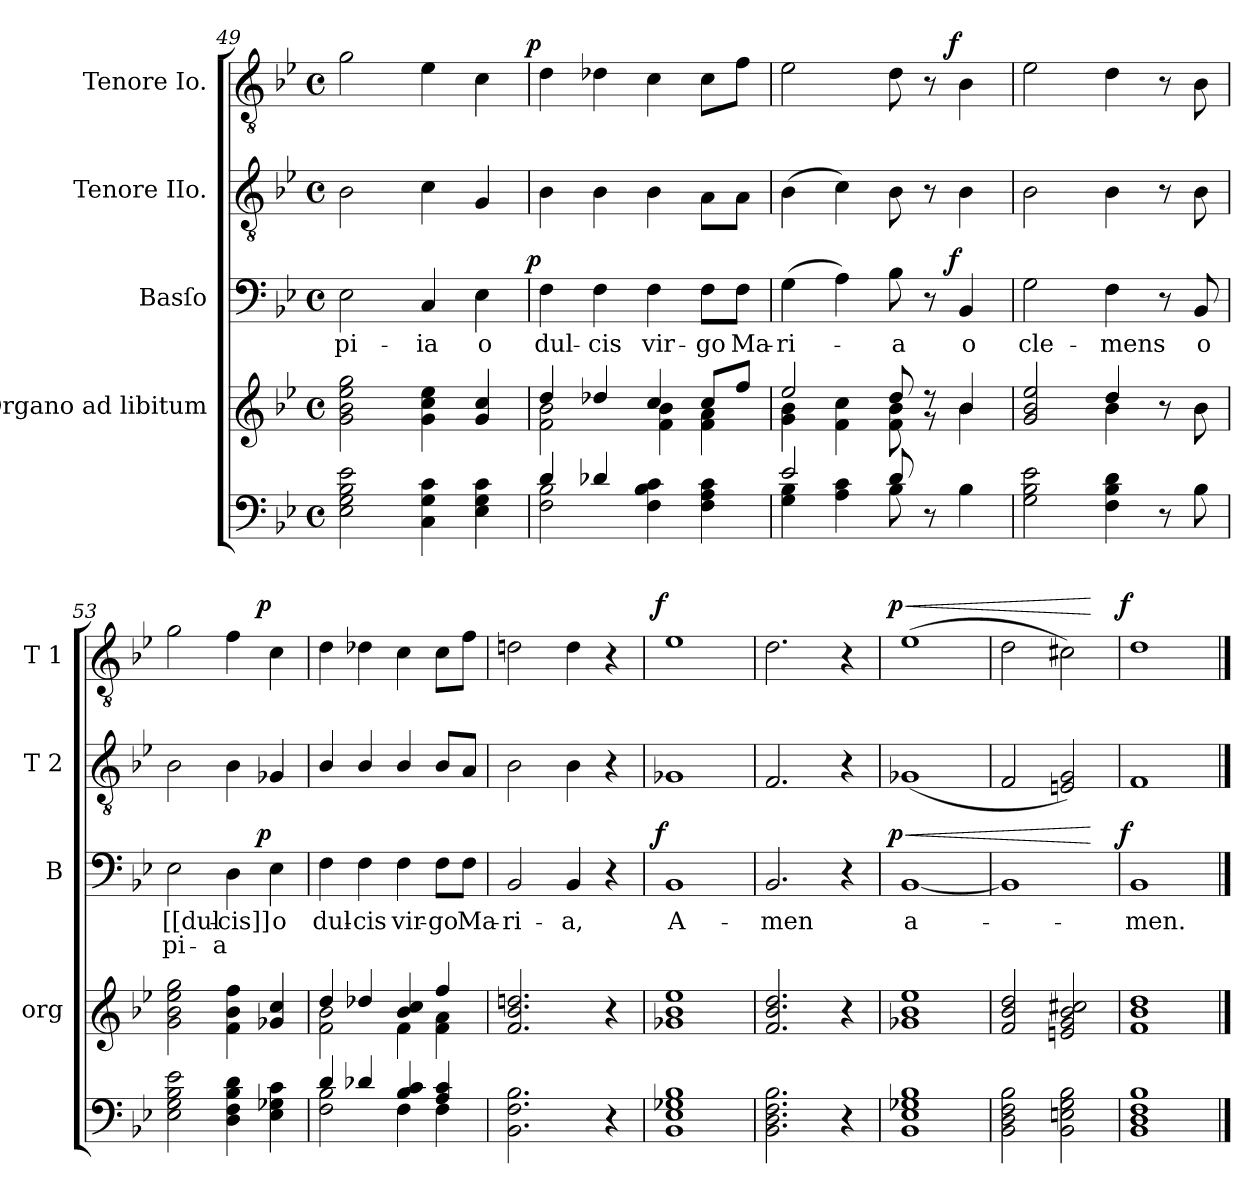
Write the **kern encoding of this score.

**kern	**kern	**kern	**text	**text	**dynam	**kern	**kern	**dynam
*part5	*part4	*part3	*part3	*part3	*part3	*part2	*part1	*part1
*staff5	*staff4	*staff3	*staff3	*staff3	*staff3	*staff2	*staff1	*staff1
*	*I"Organo ad libitum	*I"Basſo	*	*	*	*I"Tenore IIo.	*I"Tenore Io.	*
*	*I'org	*I'B	*	*	*	*I'T 2	*I'T 1	*
*clefF4	*clefG2	*clefF4	*	*	*	*clefGv2	*clefGv2	*
*k[b-e-]	*k[b-e-]	*k[b-e-]	*	*	*	*k[b-e-]	*k[b-e-]	*
*M4/4	*M4/4	*M4/4	*	*	*	*M4/4	*M4/4	*
*met(c)	*met(c)	*met(c)	*	*	*	*met(c)	*met(c)	*
=49	=49	=49	=49	=49	=49	=49	=49	=49
2E-\ 2G\ 2B-\ 2e-\	2g\ 2b-\ 2ee-\ 2gg\	2E-\	pi-	.	.	2B-\	2g\	.
4C\ 4G\ 4c\	4g\ 4cc\ 4ee-\	4C/	-ia	.	.	4c\	4e-\	.
4E-\ 4G\ 4c\	4g/ 4cc/	4E-\	o	.	.	4G/	4c\	.
=50	=50	=50	=50	=50	=50	=50	=50	=50
*^	*^	*	*	*	*	*	*	*
!	!	!	!	!	!	!	!LO:DY:a:rj	!	!	!LO:DY:a:rj
4d/	2F\ 2B-\	4dd/	2f\ 2b-\	4F\	dul-	.	p	4B-\	4d\	p
4d-X/	.	4dd-X/	.	4F\	-cis	.	.	4B-\	4d-X\	.
4F\ 4B-\ 4c\	2ryy	4cc/	4f\ 4b-\	4F\	vir-	.	.	4B-\	4c\	.
4F\ 4A\ 4c\	.	8cc/L	4f\ 4a\	8F\L	-go	.	.	8A\L	8c\L	.
.	.	8ff/J	.	8F\J	Ma-	.	.	8A\J	8f\J	.
=51	=51	=51	=51	=51	=51	=51	=51	=51	=51	=51
2e-/	4G\ 4B-\	2ee-/	4g\ 4b-\	(>4G\	-ri-	.	.	(>4B-\	2e-\	.
.	4A\ 4c\	.	4f\ 4cc\	4A\)	.	.	.	4c\)	.	.
8d/	8B-\	8dd/	8f\ 8b-\	8B-\	-a	.	.	8B-\	8d\	.
8r	8ryy	8r	8r	8r	.	.	.	8r	8r	.
!	!	!	!	!	!	!	!LO:DY:a:rj	!	!	!LO:DY:a:rj
4B-\	4ryy	4b-/	4b-\	4BB-/	o	.	f	4B-\	4B-\	f
*v	*v	*	*	*	*	*	*	*	*	*
=52	=52	=52	=52	=52	=52	=52	=52	=52	=52
2G\ 2B-\ 2e-\	2g/ 2b-/ 2ee-/	2ryy	2G\	cle-	.	.	2B-\	2e-\	.
4F\ 4B-\ 4d\	4dd/	4b-\	4F\	-mens	.	.	4B-\	4d\	.
8r	8r	4ryy	8r	.	.	.	8r	8r	.
8B-\	8b-\	.	8BB-/	o	.	.	8B-\	8B-\	.
*	*v	*v	*	*	*	*	*	*	*
=53	=53	=53	=53	=53	=53	=53	=53	=53
2E-\ 2G\ 2B-\ 2e-\	2g\ 2b-\ 2ee-\ 2gg\	2E-\	[[dul-	pi-	.	2B-\	2g\	.
4D\ 4F\ 4B-\ 4d\	4f\ 4b-\ 4ff\	4D\	-cis]]	-a	.	4B-\	4f\	.
!	!	!	!	!	!LO:DY:a:rj	!	!	!LO:DY:a:rj
4E-\ 4G-X\ 4c\	4g-X/ 4cc/	4E-\	o	.	p	4G-X/	4c\	p
=54	=54	=54	=54	=54	=54	=54	=54	=54
*^	*^	*	*	*	*	*	*	*
4d/	2F\ 2B-\	4dd/	2f\ 2b-\	4F\	dul-	.	.	4B-/	4d\	.
4d-X/	.	4dd-X/	.	4F\	-cis	.	.	4B-/	4d-X\	.
4B-/ 4c/	4F\	4b-/ 4cc/	4f\	4F\	vir-	.	.	4B-/	4c\	.
4A/ 4c/	4F\	4ff/	4f\ 4a\	8F\L	-go	.	.	8B-/L	8c\L	.
.	.	.	.	8F\J	Ma-	.	.	8A/J	8f\J	.
*v	*v	*	*	*	*	*	*	*	*	*
*	*v	*v	*	*	*	*	*	*	*
=55	=55	=55	=55	=55	=55	=55	=55	=55
2.BB-\ 2.F\ 2.B-\	2.f/ 2.b-/ 2.ddn/	2BB-/	-ri-	.	.	2B-\	2dn\	.
.	.	4BB-/	-a,	.	.	4B-\	4d\	.
4r	4r	4r	.	.	.	4r	4r	.
=56	=56	=56	=56	=56	=56	=56	=56	=56
!	!	!	!	!	!LO:DY:a:rj	!	!	!LO:DY:a:rj
1BB- 1E- 1G-X 1B-	1g-X 1b- 1ee-	1BB-	A-	.	f	1G-X	1e-	f
=57	=57	=57	=57	=57	=57	=57	=57	=57
2.BB-\ 2.D\ 2.F\ 2.B-\	2.f/ 2.b-/ 2.dd/	2.BB-/	-men	.	.	2.F/	2.d\	.
4r	4r	4r	.	.	.	4r	4r	.
=58	=58	=58	=58	=58	=58	=58	=58	=58
!	!	!	!	!	!LO:HP:a	!	!	!LO:HP:a
!	!	!	!	!	!LO:DY:n=1:a:rj	!	!	!LO:DY:n=1:a:rj
1BB- 1E- 1G-X 1B-	1g-X 1b- 1ee-	[1BB-	a-	.	< p	(>1G-X	(>1e-	< p
=59	=59	=59	=59	=59	=59	=59	=59	=59
2BB-\ 2D\ 2F\ 2B-\	2f/ 2b-/ 2dd/	1BB-]	.	.	.	2F/	2d\	.
2BB-\ 2En\ 2G\ 2B-\	2en/ 2g/ 2b-/ 2cc#X/	.	.	.	.	2En/ 2G/)	2c#X\)	.
.	.	.	.	.	[	.	.	[
=60	=60	=60	=60	=60	=60	=60	=60	=60
!	!	!	!	!	!LO:DY:a:rj	!	!	!LO:DY:a:rj
1BB- 1D 1F 1B-	1f 1b- 1dd	1BB-	-men.	.	f	1F	1d	f
==	==	==	==	==	==	==	==	==
*-	*-	*-	*-	*-	*-	*-	*-	*-
